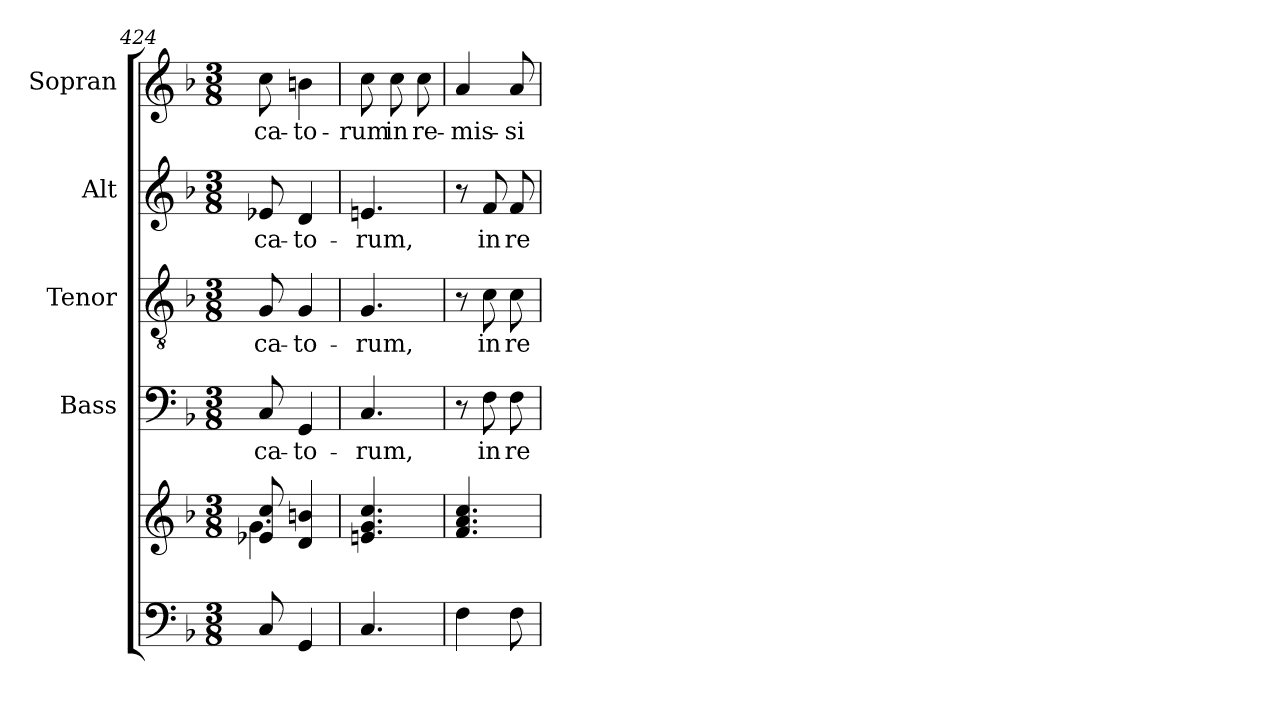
**kern	**kern	**kern	**text	**kern	**text	**kern	**text	**kern	**text
*part5	*part5	*part4	*part4	*part3	*part3	*part2	*part2	*part1	*part1
*staff6	*staff5	*staff4	*staff4	*staff3	*staff3	*staff2	*staff2	*staff1	*staff1
*	*	*I"Bass	*	*I"Tenor	*	*I"Alt	*	*I"Sopran	*
*	*	*I'B.	*	*I'T.	*	*I'A.	*	*I'S.	*
*clefF4	*clefG2	*clefF4	*	*clefGv2	*	*clefG2	*	*clefG2	*
*k[b-]	*k[b-]	*k[b-]	*	*k[b-]	*	*k[b-]	*	*k[b-]	*
*F:	*F:	*F:	*	*F:	*	*F:	*	*F:	*
*M3/8	*M3/8	*M3/8	*	*M3/8	*	*M3/8	*	*M3/8	*
=424	=424	=424	=424	=424	=424	=424	=424	=424	=424
*	*^	*	*	*	*	*	*	*	*
!	!	!	!	!LO:LY:b	!	!LO:LY:b	!	!LO:LY:b	!	!LO:LY:b
8C/	8e-X/ 8cc/	4.g\	8C/	-ca-	8G/	-ca-	8e-X/	-ca-	8cc\	-ca-
!	!	!	!	!LO:LY:b	!	!LO:LY:b	!	!LO:LY:b	!	!LO:LY:b
4GG/	4d/ 4bn/	.	4GG/	-to-	4G/	-to-	4d/	-to-	4bn\	-to-
*	*v	*v	*	*	*	*	*	*	*	*
!!LO:PB:g=z
=425	=425	=425	=425	=425	=425	=425	=425	=425	=425
!	!	!	!LO:LY:b	!	!LO:LY:b	!	!LO:LY:b	!	!LO:LY:b
4.C/	4.en/ 4.g/ 4.cc/	4.C/	-rum,	4.G/	-rum,	4.en/	-rum,	8cc\	-rum
!	!	!	!	!	!	!	!	!	!LO:LY:b
.	.	.	.	.	.	.	.	8cc\	in
!	!	!	!	!	!	!	!	!	!LO:LY:b
.	.	.	.	.	.	.	.	8cc\	re-
=426	=426	=426	=426	=426	=426	=426	=426	=426	=426
!	!	!	!	!	!	!	!	!	!LO:LY:b
4F\	4.f/ 4.a/ 4.cc/	8r	.	8r	.	8r	.	4a/	-mis-
!	!	!	!LO:LY:b	!	!LO:LY:b	!	!LO:LY:b	!	!
.	.	8F\	in	8c\	in	8f/	in	.	.
!	!	!	!LO:LY:b	!	!LO:LY:b	!	!LO:LY:b	!	!LO:LY:b
8F\	.	8F\	re-	8c\	re-	8f/	re-	8a/	-si-
=	=	=	=	=	=	=	=	=	=
*-	*-	*-	*-	*-	*-	*-	*-	*-	*-
